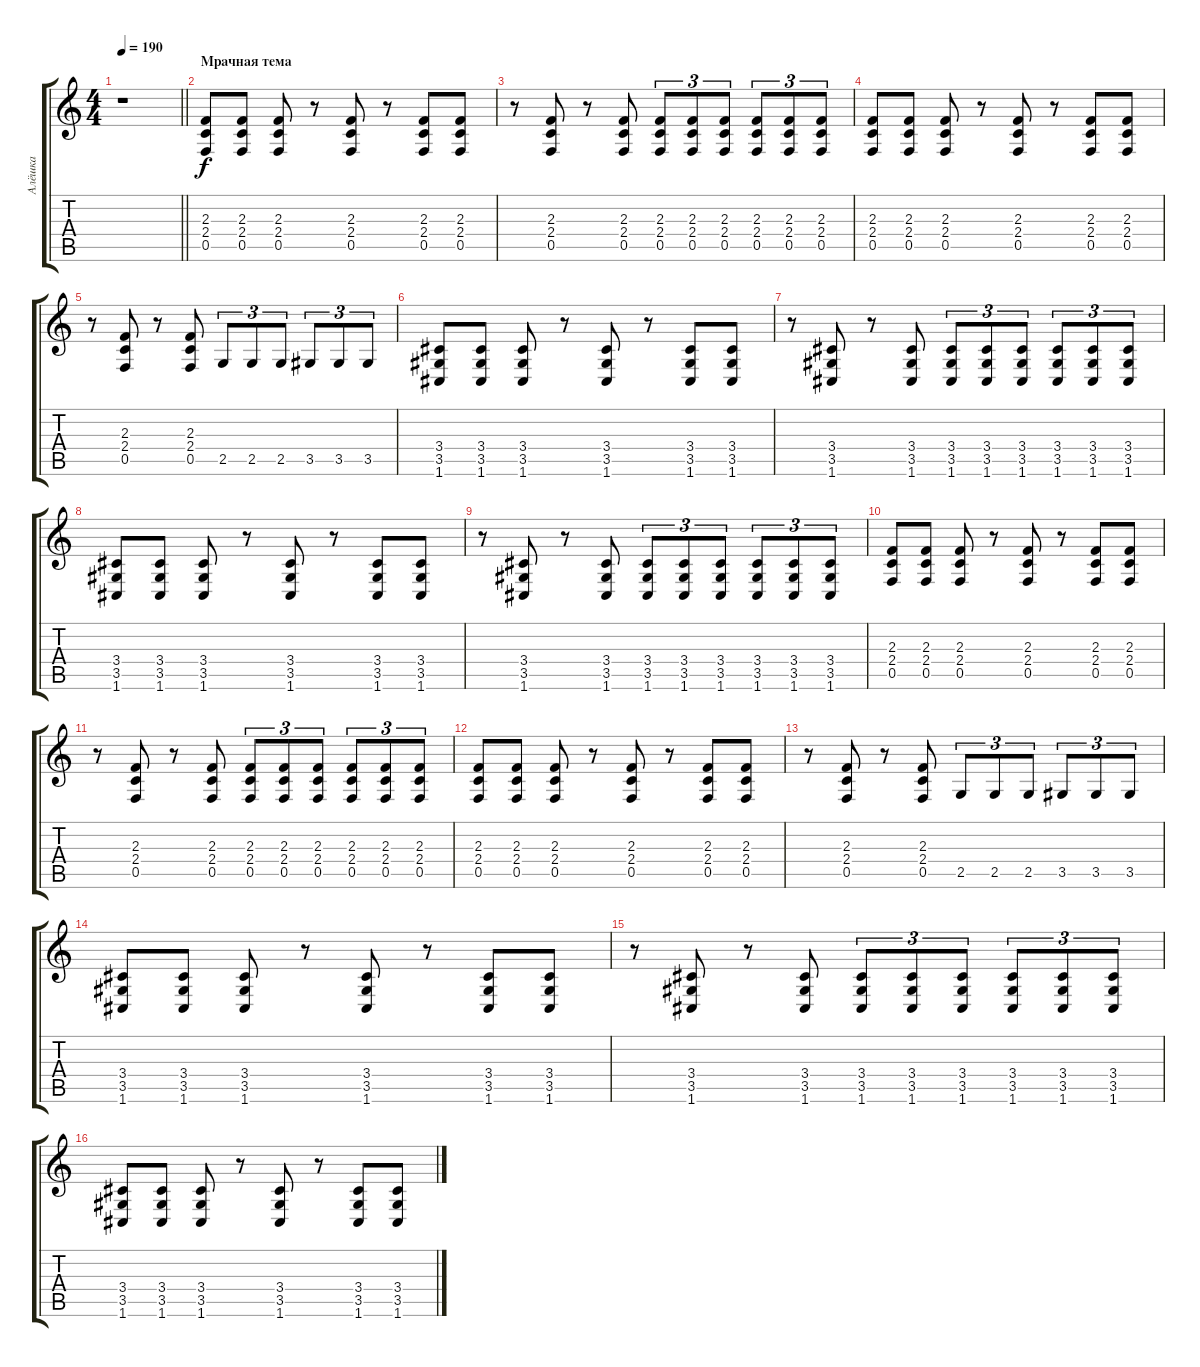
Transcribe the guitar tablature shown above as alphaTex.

\track ("Алёшка" "Алёшка") {instrument distortionguitar}
\staff {score tabs}
\tuning (C4 G3 Eb3 Bb2 F2 C2) {hide}
\ts (4 4)
\tempo 190
\clef g2
\barLineRight lightlight
\ks c
r.1{dy f} |
\section ("" "Мрачная тема")
(2.3 2.4 0.5).8 (2.3 2.4 0.5).8 (2.3 2.4 0.5).8 r.8 (2.3 2.4 0.5).8 r.8 (2.3 2.4 0.5).8 (2.3 2.4 0.5).8 |
r.8 (2.3 2.4 0.5).8 r.8 (2.3 2.4 0.5).8 (2.3 2.4 0.5).8{tu (3 2)} (2.3 2.4 0.5).8{tu (3 2)} (2.3 2.4 0.5).8{tu (3 2)} (2.3 2.4 0.5).8{tu (3 2)} (2.3 2.4 0.5).8{tu (3 2)} (2.3 2.4 0.5).8{tu (3 2)} |
(2.3 2.4 0.5).8 (2.3 2.4 0.5).8 (2.3 2.4 0.5).8 r.8 (2.3 2.4 0.5).8 r.8 (2.3 2.4 0.5).8 (2.3 2.4 0.5).8 |
r.8 (2.3 2.4 0.5).8 r.8 (2.3 2.4 0.5).8 2.5.8{tu (3 2)} 2.5.8{tu (3 2)} 2.5.8{tu (3 2)} 3.5.8{tu (3 2)} 3.5.8{tu (3 2)} 3.5.8{tu (3 2)} |
(3.4 3.5 1.6).8 (3.4 3.5 1.6).8 (3.4 3.5 1.6).8 r.8 (3.4 3.5 1.6).8 r.8 (3.4 3.5 1.6).8 (3.4 3.5 1.6).8 |
r.8 (3.4 3.5 1.6).8 r.8 (3.4 3.5 1.6).8 (3.4 3.5 1.6).8{tu (3 2)} (3.4 3.5 1.6).8{tu (3 2)} (3.4 3.5 1.6).8{tu (3 2)} (3.4 3.5 1.6).8{tu (3 2)} (3.4 3.5 1.6).8{tu (3 2)} (3.4 3.5 1.6).8{tu (3 2)} |
(3.4 3.5 1.6).8 (3.4 3.5 1.6).8 (3.4 3.5 1.6).8 r.8 (3.4 3.5 1.6).8 r.8 (3.4 3.5 1.6).8 (3.4 3.5 1.6).8 |
r.8 (3.4 3.5 1.6).8 r.8 (3.4 3.5 1.6).8 (3.4 3.5 1.6).8{tu (3 2)} (3.4 3.5 1.6).8{tu (3 2)} (3.4 3.5 1.6).8{tu (3 2)} (3.4 3.5 1.6).8{tu (3 2)} (3.4 3.5 1.6).8{tu (3 2)} (3.4 3.5 1.6).8{tu (3 2)} |
(2.3 2.4 0.5).8 (2.3 2.4 0.5).8 (2.3 2.4 0.5).8 r.8 (2.3 2.4 0.5).8 r.8 (2.3 2.4 0.5).8 (2.3 2.4 0.5).8 |
r.8 (2.3 2.4 0.5).8 r.8 (2.3 2.4 0.5).8 (2.3 2.4 0.5).8{tu (3 2)} (2.3 2.4 0.5).8{tu (3 2)} (2.3 2.4 0.5).8{tu (3 2)} (2.3 2.4 0.5).8{tu (3 2)} (2.3 2.4 0.5).8{tu (3 2)} (2.3 2.4 0.5).8{tu (3 2)} |
(2.3 2.4 0.5).8 (2.3 2.4 0.5).8 (2.3 2.4 0.5).8 r.8 (2.3 2.4 0.5).8 r.8 (2.3 2.4 0.5).8 (2.3 2.4 0.5).8 |
r.8 (2.3 2.4 0.5).8 r.8 (2.3 2.4 0.5).8 2.5.8{tu (3 2)} 2.5.8{tu (3 2)} 2.5.8{tu (3 2)} 3.5.8{tu (3 2)} 3.5.8{tu (3 2)} 3.5.8{tu (3 2)} |
(3.4 3.5 1.6).8 (3.4 3.5 1.6).8 (3.4 3.5 1.6).8 r.8 (3.4 3.5 1.6).8 r.8 (3.4 3.5 1.6).8 (3.4 3.5 1.6).8 |
r.8 (3.4 3.5 1.6).8 r.8 (3.4 3.5 1.6).8 (3.4 3.5 1.6).8{tu (3 2)} (3.4 3.5 1.6).8{tu (3 2)} (3.4 3.5 1.6).8{tu (3 2)} (3.4 3.5 1.6).8{tu (3 2)} (3.4 3.5 1.6).8{tu (3 2)} (3.4 3.5 1.6).8{tu (3 2)} |
(3.4 3.5 1.6).8 (3.4 3.5 1.6).8 (3.4 3.5 1.6).8 r.8 (3.4 3.5 1.6).8 r.8 (3.4 3.5 1.6).8 (3.4 3.5 1.6).8
